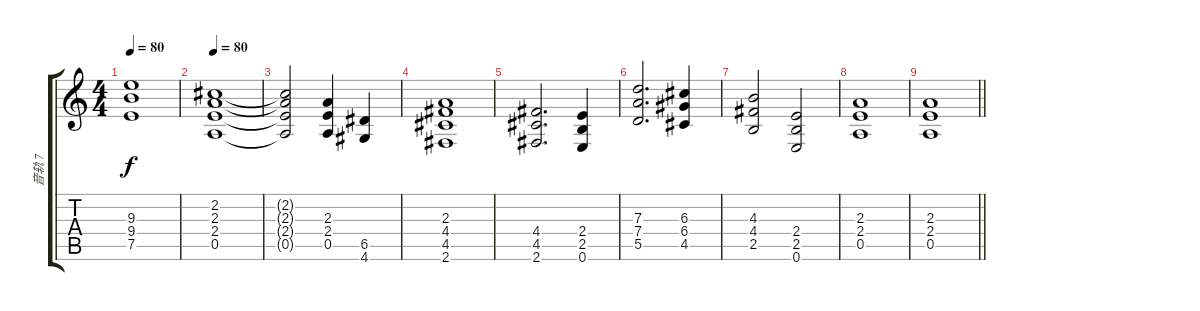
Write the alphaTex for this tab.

\track ("音轨 7" "音轨 7") {instrument overdrivenguitar}
\staff {score tabs}
\tuning (E4 B3 G3 D3 A2 E2) {hide}
\ts (4 4)
\tempo 80
\clef g2
\ks c
(9.3 9.4 7.5).1{dy f} |
\tempo 80
(2.2 2.3 2.4 0.5).1 |
(2.2{t} 2.3{t} 2.4{t} 0.5{t}).2 (2.3 2.4 0.5).4 (6.5 4.6).4 |
(2.3 4.4 4.5 2.6).1 |
(4.4 4.5 2.6).2{d} (2.4 2.5 0.6).4 |
(7.3 7.4 5.5).2{d} (6.3 6.4 4.5).4 |
(4.3 4.4 2.5).2 (2.4 2.5 0.6).2 |
(2.3 2.4 0.5).1 |
\barLineRight lightlight
(2.3 2.4 0.5).1
